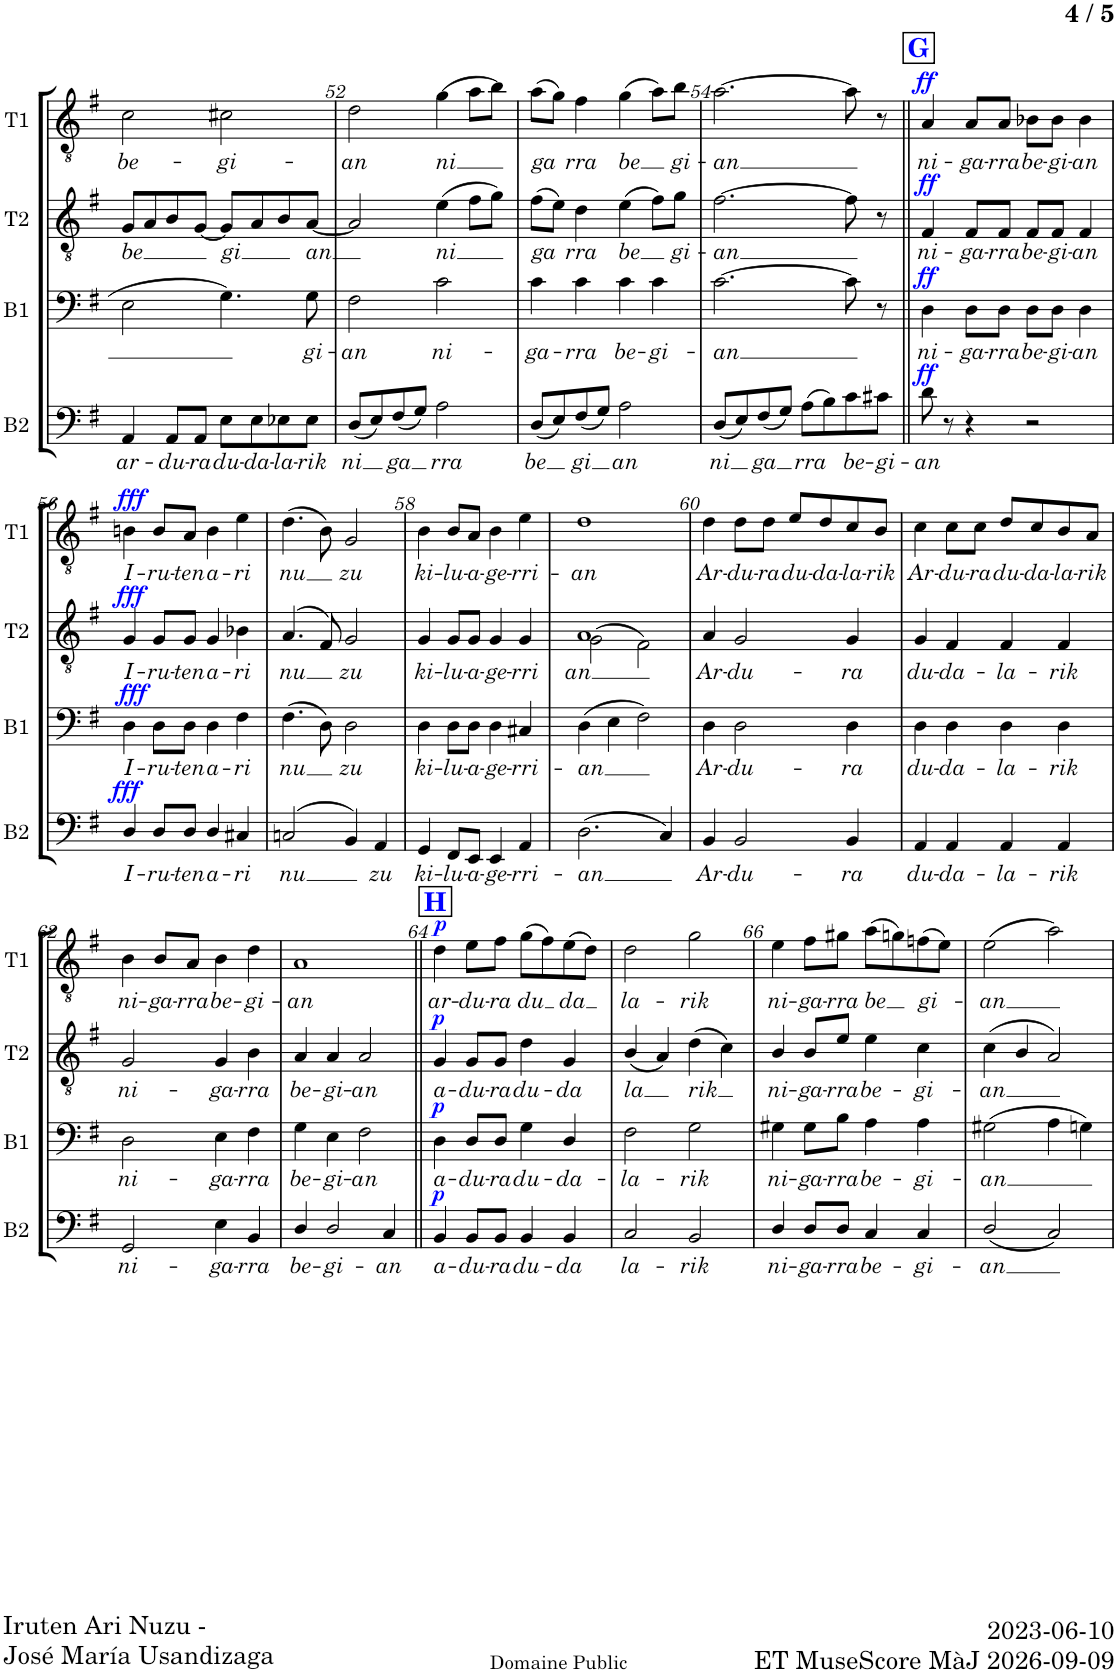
**kern	**text	**dynam	**kern	**text	**dynam	**kern	**text	**dynam	**kern	**text	**dynam
*part4	*part4	*part4	*part3	*part3	*part3	*part2	*part2	*part2	*part1	*part1	*part1
*staff4	*staff4	*staff4	*staff3	*staff3	*staff3	*staff2	*staff2	*staff2	*staff1	*staff1	*staff1
*I"Basse	*	*	*I"Baryton	*	*	*I"Ténor 2	*	*	*I"Ténor 1	*	*
*I'B2	*	*	*I'B1	*	*	*I'T2	*	*	*I'T1	*	*
!!LO:PB:g=z
*clefF4	*	*	*clefF4	*	*	*clefGv2	*	*	*clefGv2	*	*
*k[f#]	*	*	*k[f#]	*	*	*k[f#]	*	*	*k[f#]	*	*
*M4/4	*	*	*M4/4	*	*	*M4/4	*	*	*M4/4	*	*
=51	=51	=51	=51	=51	=51	=51	=51	=51	=51	=51	=51
!	!LO:LY:b	!	!	!	!	!	!LO:LY:b	!	!	!LO:LY:b	!
4AA/	ar-	.	2E\	.	.	8G/L	-be	.	2c\	be-	.
.	.	.	.	.	.	8A/	.	.	.	.	.
!	!LO:LY:b	!	!	!	!	!	!	!	!	!	!
8AA/L	-du-	.	.	.	.	8B/	.	.	.	.	.
!	!LO:LY:b	!	!	!	!	!	!	!	!	!	!
8AA/J	-ra	.	.	.	.	[8G/J	.	.	.	.	.
!	!LO:LY:b	!	!	!	!	!	!LO:LY:b	!	!	!LO:LY:b	!
8E\L	du-	.	4.G\	.	.	8G/L]	gi	.	2c#X\	-gi-	.
!	!LO:LY:b	!	!	!	!	!	!	!	!	!	!
8E\	-da-	.	.	.	.	8A/	.	.	.	.	.
!	!LO:LY:b	!	!	!	!	!	!	!	!	!	!
8E-X\	-la-	.	.	.	.	8B/	.	.	.	.	.
!	!LO:LY:b	!	!	!LO:LY:b	!	!	!LO:LY:b	!	!	!	!
8E-\J	-rik	.	8G\	gi-	.	[8A/J	an	.	.	.	.
=52	=52	=52	=52	=52	=52	=52	=52	=52	=52	=52	=52
!	!LO:LY:b	!	!	!LO:LY:b	!	!	!	!	!	!LO:LY:b	!
(8D/L	ni	.	2F#\	-an	.	2A/]	.	.	2d\	-an	.
8E/)	.	.	.	.	.	.	.	.	.	.	.
!	!LO:LY:b	!	!	!	!	!	!	!	!	!	!
(8F#/	ga	.	.	.	.	.	.	.	.	.	.
8G/J)	.	.	.	.	.	.	.	.	.	.	.
!	!LO:LY:b	!	!	!LO:LY:b	!	!	!LO:LY:b	!	!	!LO:LY:b	!
2A\	rra	.	2c\	ni-	.	(4e\	ni	.	(4g\	ni	.
.	.	.	.	.	.	8f#\L	.	.	8a\L	.	.
.	.	.	.	.	.	8g\J)	.	.	8b\J)	.	.
=53	=53	=53	=53	=53	=53	=53	=53	=53	=53	=53	=53
!	!LO:LY:b	!	!	!LO:LY:b	!	!	!LO:LY:b	!	!	!LO:LY:b	!
(8D/L	be	.	4c\	-ga-	.	(8f#\L	ga	.	(8a\L	ga	.
8E/)	.	.	.	.	.	8e\J)	.	.	8g\J)	.	.
!	!LO:LY:b	!	!	!LO:LY:b	!	!	!LO:LY:b	!	!	!LO:LY:b	!
(8F#/	gi	.	4c\	-rra	.	4d\	rra	.	4f#\	rra	.
8G/J)	.	.	.	.	.	.	.	.	.	.	.
!	!LO:LY:b	!	!	!LO:LY:b	!	!	!LO:LY:b	!	!	!LO:LY:b	!
2A\	an	.	4c\	be-	.	(4e\	be	.	(4g\	be	.
!	!	!	!	!LO:LY:b	!	!	!	!	!	!	!
.	.	.	4c\	-gi-	.	8f#\L)	.	.	8a\L)	.	.
!	!	!	!	!	!	!	!LO:LY:b	!	!	!LO:LY:b	!
.	.	.	.	.	.	8g\J	gi-	.	8b\J	gi-	.
=54	=54	=54	=54	=54	=54	=54	=54	=54	=54	=54	=54
!	!LO:LY:b	!	!	!LO:LY:b	!	!	!LO:LY:b	!	!	!LO:LY:b	!
(8D/L	ni	.	[2.c\	-an	.	[2.f#\	-an	.	[2.a\	-an	.
8E/)	.	.	.	.	.	.	.	.	.	.	.
!	!LO:LY:b	!	!	!	!	!	!	!	!	!	!
(8F#/	ga	.	.	.	.	.	.	.	.	.	.
8G/J)	.	.	.	.	.	.	.	.	.	.	.
!	!LO:LY:b	!	!	!	!	!	!	!	!	!	!
(8A\L	rra	.	.	.	.	.	.	.	.	.	.
8B\)	.	.	.	.	.	.	.	.	.	.	.
!	!LO:LY:b	!	!	!	!	!	!	!	!	!	!
8c\	be-	.	8c\]	.	.	8f#\]	.	.	8a\]	.	.
!	!LO:LY:b	!	!	!	!	!	!	!	!	!	!
8c#X\J	-gi-	.	8r	.	.	8r	.	.	8r	.	.
!!LO:REH:place=s1:a:B:cj:color=#0000FF:fs=14:t=G
=55||	=55||	=55||	=55||	=55||	=55||	=55||	=55||	=55||	=55||	=55||	=55||
!	!LO:LY:b	!LO:DY:a	!	!LO:LY:b	!LO:DY:a	!	!LO:LY:b	!LO:DY:a	!	!LO:LY:b	!LO:DY:a
8d\	-an	ff	4D\	ni-	ff	4F#/	ni-	ff	4A/	ni-	ff
8r	.	.	.	.	.	.	.	.	.	.	.
!	!	!	!	!LO:LY:b	!	!	!LO:LY:b	!	!	!LO:LY:b	!
4r	.	.	8D\L	-ga-	.	8F#/L	-ga-	.	8A/L	-ga-	.
!	!	!	!	!LO:LY:b	!	!	!LO:LY:b	!	!	!LO:LY:b	!
.	.	.	8D\J	-rra	.	8F#/J	-rra	.	8A/J	-rra	.
!	!	!	!	!LO:LY:b	!	!	!LO:LY:b	!	!	!LO:LY:b	!
2r	.	.	8D\L	be-	.	8F#/L	be-	.	8B-X\L	be-	.
!	!	!	!	!LO:LY:b	!	!	!LO:LY:b	!	!	!LO:LY:b	!
.	.	.	8D\J	-gi-	.	8F#/J	-gi-	.	8B-\J	-gi-	.
!	!	!	!	!LO:LY:b	!	!	!LO:LY:b	!	!	!LO:LY:b	!
.	.	.	4D\	-an	.	4F#/	-an	.	4B-\	-an	.
!!LO:LB:g=z
=56	=56	=56	=56	=56	=56	=56	=56	=56	=56	=56	=56
!	!LO:LY:b	!LO:DY:a	!	!LO:LY:b	!LO:DY:a	!	!LO:LY:b	!LO:DY:a	!	!LO:LY:b	!LO:DY:a
4D/	I-	fff	4D\	I-	fff	4G/	I-	fff	4Bn\	I-	fff
!	!LO:LY:b	!	!	!LO:LY:b	!	!	!LO:LY:b	!	!	!LO:LY:b	!
8D/L	-ru-	.	8D\L	-ru-	.	8G/L	-ru-	.	8B/L	-ru-	.
!	!LO:LY:b	!	!	!LO:LY:b	!	!	!LO:LY:b	!	!	!LO:LY:b	!
8D/J	-ten	.	8D\J	-ten	.	8G/J	-ten	.	8A/J	-ten	.
!	!LO:LY:b	!	!	!LO:LY:b	!	!	!LO:LY:b	!	!	!LO:LY:b	!
4D/	a-	.	4D\	a-	.	4G/	a-	.	4B\	a-	.
!	!LO:LY:b	!	!	!LO:LY:b	!	!	!LO:LY:b	!	!	!LO:LY:b	!
4C#X/	-ri	.	4F#\	-ri	.	4B-X\	-ri	.	4e\	-ri	.
=57	=57	=57	=57	=57	=57	=57	=57	=57	=57	=57	=57
!	!LO:LY:b	!	!	!LO:LY:b	!	!	!LO:LY:b	!	!	!LO:LY:b	!
(>2Cn/	nu	.	(4.F#\	nu	.	(>4.A/	nu	.	(4.d\	nu	.
.	.	.	8D\)	.	.	8F#/)	.	.	8B\)	.	.
!	!	!	!	!LO:LY:b	!	!	!LO:LY:b	!	!	!LO:LY:b	!
4BB/)	.	.	2D\	zu	.	2G/	zu	.	2G/	zu	.
!	!LO:LY:b	!	!	!	!	!	!	!	!	!	!
4AA/	zu	.	.	.	.	.	.	.	.	.	.
=58	=58	=58	=58	=58	=58	=58	=58	=58	=58	=58	=58
!	!LO:LY:b	!	!	!LO:LY:b	!	!	!LO:LY:b	!	!	!LO:LY:b	!
4GG/	ki-	.	4D\	ki-	.	4G/	ki-	.	4B\	ki-	.
!	!LO:LY:b	!	!	!LO:LY:b	!	!	!LO:LY:b	!	!	!LO:LY:b	!
8FF#/L	-lu-	.	8D\L	-lu-	.	8G/L	-lu-	.	8B/L	-lu-	.
!	!LO:LY:b	!	!	!LO:LY:b	!	!	!LO:LY:b	!	!	!LO:LY:b	!
8EE/J	-a-	.	8D\J	-a-	.	8G/J	-a-	.	8A/J	-a-	.
!	!LO:LY:b	!	!	!LO:LY:b	!	!	!LO:LY:b	!	!	!LO:LY:b	!
4EE/	-ge-	.	4D\	-ge-	.	4G/	-ge-	.	4B\	-ge-	.
!	!LO:LY:b	!	!	!LO:LY:b	!	!	!LO:LY:b	!	!	!LO:LY:b	!
4AA/	-rri-	.	4C#X/	-rri-	.	4G/	-rri-	.	4e\	-rri-	.
=59	=59	=59	=59	=59	=59	=59	=59	=59	=59	=59	=59
!	!LO:LY:b	!	!	!LO:LY:b	!	!	!LO:LY:b	!	!	!LO:LY:b	!
*	*	*	*	*	*	*^	*	*	*	*	*
(2.D\	-an	.	(4D\	-an	.	1A	(>2G\	-an	.	1d	-an	.
.	.	.	4E\	.	.	.	.	.	.	.	.	.
.	.	.	2F#\)	.	.	.	2F#\)	.	.	.	.	.
4C/)	.	.	.	.	.	.	.	.	.	.	.	.
*	*	*	*	*	*	*v	*v	*	*	*	*	*
=60	=60	=60	=60	=60	=60	=60	=60	=60	=60	=60	=60
!	!LO:LY:b	!	!	!LO:LY:b	!	!	!LO:LY:b	!	!	!LO:LY:b	!
4BB/	Ar-	.	4D\	Ar-	.	4A/	Ar-	.	4d\	Ar-	.
!	!LO:LY:b	!	!	!LO:LY:b	!	!	!LO:LY:b	!	!	!LO:LY:b	!
2BB/	-du-	.	2D\	-du-	.	2G/	-du-	.	8d\L	-du-	.
!	!	!	!	!	!	!	!	!	!	!LO:LY:b	!
.	.	.	.	.	.	.	.	.	8d\J	-ra	.
!	!	!	!	!	!	!	!	!	!	!LO:LY:b	!
.	.	.	.	.	.	.	.	.	8e/L	du-	.
!	!	!	!	!	!	!	!	!	!	!LO:LY:b	!
.	.	.	.	.	.	.	.	.	8d/	-da-	.
!	!LO:LY:b	!	!	!LO:LY:b	!	!	!LO:LY:b	!	!	!LO:LY:b	!
4BB/	-ra	.	4D\	-ra	.	4G/	-ra	.	8c/	-la-	.
!	!	!	!	!	!	!	!	!	!	!LO:LY:b	!
.	.	.	.	.	.	.	.	.	8B/J	-rik	.
=61	=61	=61	=61	=61	=61	=61	=61	=61	=61	=61	=61
!	!LO:LY:b	!	!	!LO:LY:b	!	!	!LO:LY:b	!	!	!LO:LY:b	!
4AA/	du-	.	4D\	du-	.	4G/	du-	.	4c\	Ar-	.
!	!LO:LY:b	!	!	!LO:LY:b	!	!	!LO:LY:b	!	!	!LO:LY:b	!
4AA/	-da-	.	4D\	-da-	.	4F#/	-da-	.	8c\L	-du-	.
!	!	!	!	!	!	!	!	!	!	!LO:LY:b	!
.	.	.	.	.	.	.	.	.	8c\J	-ra	.
!	!LO:LY:b	!	!	!LO:LY:b	!	!	!LO:LY:b	!	!	!LO:LY:b	!
4AA/	-la-	.	4D\	-la-	.	4F#/	-la-	.	8d/L	du-	.
!	!	!	!	!	!	!	!	!	!	!LO:LY:b	!
.	.	.	.	.	.	.	.	.	8c/	-da-	.
!	!LO:LY:b	!	!	!LO:LY:b	!	!	!LO:LY:b	!	!	!LO:LY:b	!
4AA/	-rik	.	4D\	-rik	.	4F#/	-rik	.	8B/	-la-	.
!	!	!	!	!	!	!	!	!	!	!LO:LY:b	!
.	.	.	.	.	.	.	.	.	8A/J	-rik	.
!!LO:LB:g=z
=62	=62	=62	=62	=62	=62	=62	=62	=62	=62	=62	=62
!	!LO:LY:b	!	!	!LO:LY:b	!	!	!LO:LY:b	!	!	!LO:LY:b	!
2GG/	ni-	.	2D\	ni-	.	2G/	ni-	.	4B\	ni-	.
!	!	!	!	!	!	!	!	!	!	!LO:LY:b	!
.	.	.	.	.	.	.	.	.	8B/L	-ga-	.
!	!	!	!	!	!	!	!	!	!	!LO:LY:b	!
.	.	.	.	.	.	.	.	.	8A/J	-rra	.
!	!LO:LY:b	!	!	!LO:LY:b	!	!	!LO:LY:b	!	!	!LO:LY:b	!
4E\	-ga-	.	4E\	-ga-	.	4G/	-ga-	.	4B\	be-	.
!	!LO:LY:b	!	!	!LO:LY:b	!	!	!LO:LY:b	!	!	!LO:LY:b	!
4BB/	-rra	.	4F#\	-rra	.	4B\	-rra	.	4d\	-gi-	.
=63	=63	=63	=63	=63	=63	=63	=63	=63	=63	=63	=63
!	!LO:LY:b	!	!	!LO:LY:b	!	!	!LO:LY:b	!	!	!LO:LY:b	!
4D/	be-	.	4G\	be-	.	4A/	be-	.	1A	-an	.
!	!LO:LY:b	!	!	!LO:LY:b	!	!	!LO:LY:b	!	!	!	!
2D/	-gi-	.	4E\	-gi-	.	4A/	-gi-	.	.	.	.
!	!	!	!	!LO:LY:b	!	!	!LO:LY:b	!	!	!	!
.	.	.	2F#\	-an	.	2A/	-an	.	.	.	.
!	!LO:LY:b	!	!	!	!	!	!	!	!	!	!
4C/	-an	.	.	.	.	.	.	.	.	.	.
!!LO:REH:place=s1:a:B:cj:color=#0000FF:fs=14:t=H
=64||	=64||	=64||	=64||	=64||	=64||	=64||	=64||	=64||	=64||	=64||	=64||
!	!LO:LY:b	!LO:DY:a	!	!LO:LY:b	!LO:DY:a	!	!LO:LY:b	!LO:DY:a	!	!LO:LY:b	!LO:DY:a
4BB/	a-	p	4D\	a-	p	4G/	a-	p	4d\	ar-	p
!	!LO:LY:b	!	!	!LO:LY:b	!	!	!LO:LY:b	!	!	!LO:LY:b	!
8BB/L	-du-	.	8D/L	-du-	.	8G/L	-du-	.	8e\L	-du-	.
!	!LO:LY:b	!	!	!LO:LY:b	!	!	!LO:LY:b	!	!	!LO:LY:b	!
8BB/J	-ra	.	8D/J	-ra	.	8G/J	-ra	.	8f#\J	-ra	.
!	!LO:LY:b	!	!	!LO:LY:b	!	!	!LO:LY:b	!	!	!LO:LY:b	!
4BB/	du-	.	4G\	du-	.	4d\	du-	.	(8g\L	du	.
.	.	.	.	.	.	.	.	.	8f#\)	.	.
!	!LO:LY:b	!	!	!LO:LY:b	!	!	!LO:LY:b	!	!	!LO:LY:b	!
4BB/	-da	.	4D/	-da-	.	4G/	-da	.	(8e\	da	.
.	.	.	.	.	.	.	.	.	8d\J)	.	.
=65	=65	=65	=65	=65	=65	=65	=65	=65	=65	=65	=65
!	!LO:LY:b	!	!	!LO:LY:b	!	!	!LO:LY:b	!	!	!LO:LY:b	!
2C/	-la-	.	2F#\	-la-	.	(4B/	la	.	2d\	la-	.
.	.	.	.	.	.	4A/)	.	.	.	.	.
!	!LO:LY:b	!	!	!LO:LY:b	!	!	!LO:LY:b	!	!	!LO:LY:b	!
2BB/	-rik	.	2G\	-rik	.	(4d\	rik	.	2g\	-rik	.
.	.	.	.	.	.	4c\)	.	.	.	.	.
=66	=66	=66	=66	=66	=66	=66	=66	=66	=66	=66	=66
!	!LO:LY:b	!	!	!LO:LY:b	!	!	!LO:LY:b	!	!	!LO:LY:b	!
4D/	ni-	.	4G#X\	ni-	.	4B/	ni-	.	4e\	ni-	.
!	!LO:LY:b	!	!	!LO:LY:b	!	!	!LO:LY:b	!	!	!LO:LY:b	!
8D/L	-ga-	.	8G#\L	-ga-	.	8B/L	-ga-	.	8f#\L	-ga-	.
!	!LO:LY:b	!	!	!LO:LY:b	!	!	!LO:LY:b	!	!	!LO:LY:b	!
8D/J	-rra	.	8B\J	-rra	.	8e/J	-rra	.	8g#X\J	-rra	.
!	!LO:LY:b	!	!	!LO:LY:b	!	!	!LO:LY:b	!	!	!LO:LY:b	!
4C/	be-	.	4A\	be-	.	4e\	be-	.	(8a\L	be	.
.	.	.	.	.	.	.	.	.	8gn\)	.	.
!	!LO:LY:b	!	!	!LO:LY:b	!	!	!LO:LY:b	!	!	!LO:LY:b	!
4C/	-gi-	.	4A\	-gi-	.	4c\	-gi-	.	(8fn\	gi-	.
.	.	.	.	.	.	.	.	.	8e\J)	.	.
=67	=67	=67	=67	=67	=67	=67	=67	=67	=67	=67	=67
!	!LO:LY:b	!	!	!LO:LY:b	!	!	!LO:LY:b	!	!	!LO:LY:b	!
(2D/	-an	.	(2G#X\	-an	.	(4c\	-an	.	(2e\	-an	.
.	.	.	.	.	.	4B/	.	.	.	.	.
2C/)	.	.	4A\	.	.	2A/)	.	.	2a\)	.	.
.	.	.	4Gn\)	.	.	.	.	.	.	.	.
=	=	=	=	=	=	=	=	=	=	=	=
*-	*-	*-	*-	*-	*-	*-	*-	*-	*-	*-	*-
